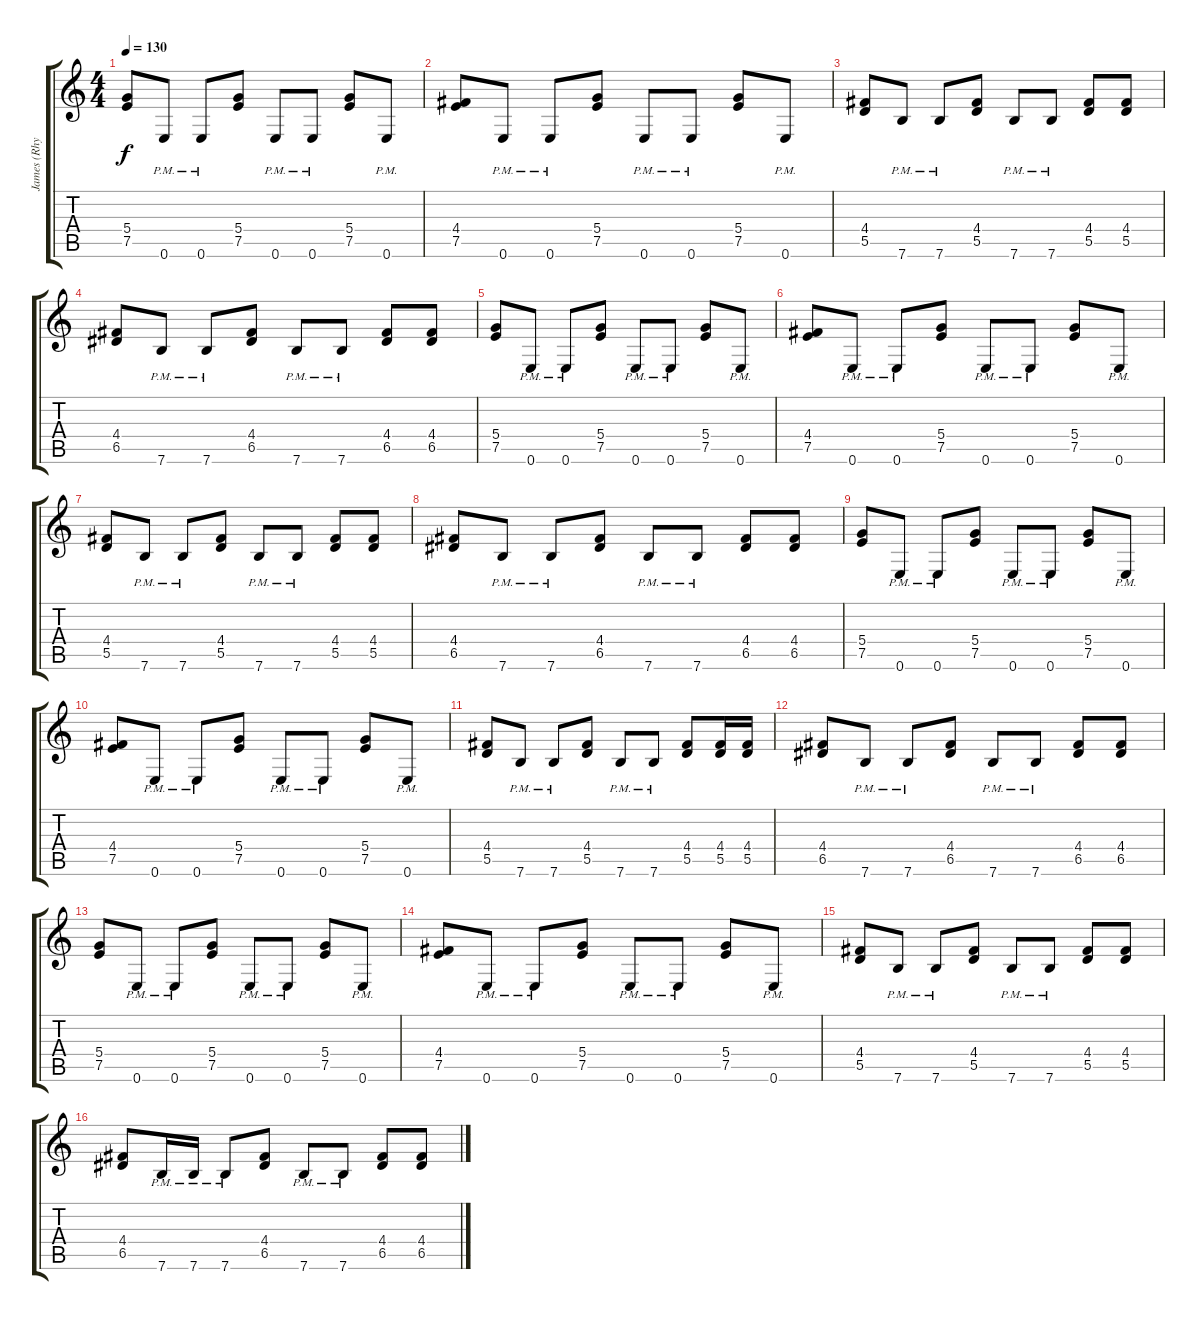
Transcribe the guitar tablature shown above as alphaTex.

\track ("James (Rhythm Guitar)" "James (Rhy") {instrument distortionguitar}
\staff {score tabs}
\tuning (E4 B3 G3 D3 A2 E2) {hide}
\ts (4 4)
\tempo 130
\clef g2
\ks c
(5.4 7.5).8{dy f volume 12 instrument distortionguitar} 0.6{pm}.8 0.6{pm}.8 (5.4 7.5).8 0.6{pm}.8 0.6{pm}.8 (5.4 7.5).8 0.6{pm}.8 |
(4.4 7.5).8 0.6{pm}.8 0.6{pm}.8 (5.4 7.5).8 0.6{pm}.8 0.6{pm}.8 (5.4 7.5).8 0.6{pm}.8 |
(4.4 5.5).8 7.6{pm}.8 7.6{pm}.8 (4.4 5.5).8 7.6{pm}.8 7.6{pm}.8 (4.4 5.5).8 (4.4 5.5).8 |
(4.4 6.5).8 7.6{pm}.8 7.6{pm}.8 (4.4 6.5).8 7.6{pm}.8 7.6{pm}.8 (4.4 6.5).8 (4.4 6.5).8 |
(5.4 7.5).8 0.6{pm}.8 0.6{pm}.8 (5.4 7.5).8 0.6{pm}.8 0.6{pm}.8 (5.4 7.5).8 0.6{pm}.8 |
(4.4 7.5).8 0.6{pm}.8 0.6{pm}.8 (5.4 7.5).8 0.6{pm}.8 0.6{pm}.8 (5.4 7.5).8 0.6{pm}.8 |
(4.4 5.5).8 7.6{pm}.8 7.6{pm}.8 (4.4 5.5).8 7.6{pm}.8 7.6{pm}.8 (4.4 5.5).8 (4.4 5.5).8 |
(4.4 6.5).8 7.6{pm}.8 7.6{pm}.8 (4.4 6.5).8 7.6{pm}.8 7.6{pm}.8 (4.4 6.5).8 (4.4 6.5).8 |
(5.4 7.5).8 0.6{pm}.8 0.6{pm}.8 (5.4 7.5).8 0.6{pm}.8 0.6{pm}.8 (5.4 7.5).8 0.6{pm}.8 |
(4.4 7.5).8 0.6{pm}.8 0.6{pm}.8 (5.4 7.5).8 0.6{pm}.8 0.6{pm}.8 (5.4 7.5).8 0.6{pm}.8 |
(4.4 5.5).8 7.6{pm}.8 7.6{pm}.8 (4.4 5.5).8 7.6{pm}.8 7.6{pm}.8 (4.4 5.5).8 (4.4 5.5).16 (4.4 5.5).16 |
(4.4 6.5).8 7.6{pm}.8 7.6{pm}.8 (4.4 6.5).8 7.6{pm}.8 7.6{pm}.8 (4.4 6.5).8 (4.4 6.5).8 |
(5.4 7.5).8 0.6{pm}.8 0.6{pm}.8 (5.4 7.5).8 0.6{pm}.8 0.6{pm}.8 (5.4 7.5).8 0.6{pm}.8 |
(4.4 7.5).8 0.6{pm}.8 0.6{pm}.8 (5.4 7.5).8 0.6{pm}.8 0.6{pm}.8 (5.4 7.5).8 0.6{pm}.8 |
(4.4 5.5).8 7.6{pm}.8 7.6{pm}.8 (4.4 5.5).8 7.6{pm}.8 7.6{pm}.8 (4.4 5.5).8 (4.4 5.5).8 |
(4.4 6.5).8 7.6{pm}.16 7.6{pm}.16 7.6{pm}.8 (4.4 6.5).8 7.6{pm}.8 7.6{pm}.8 (4.4 6.5).8 (4.4 6.5).8
